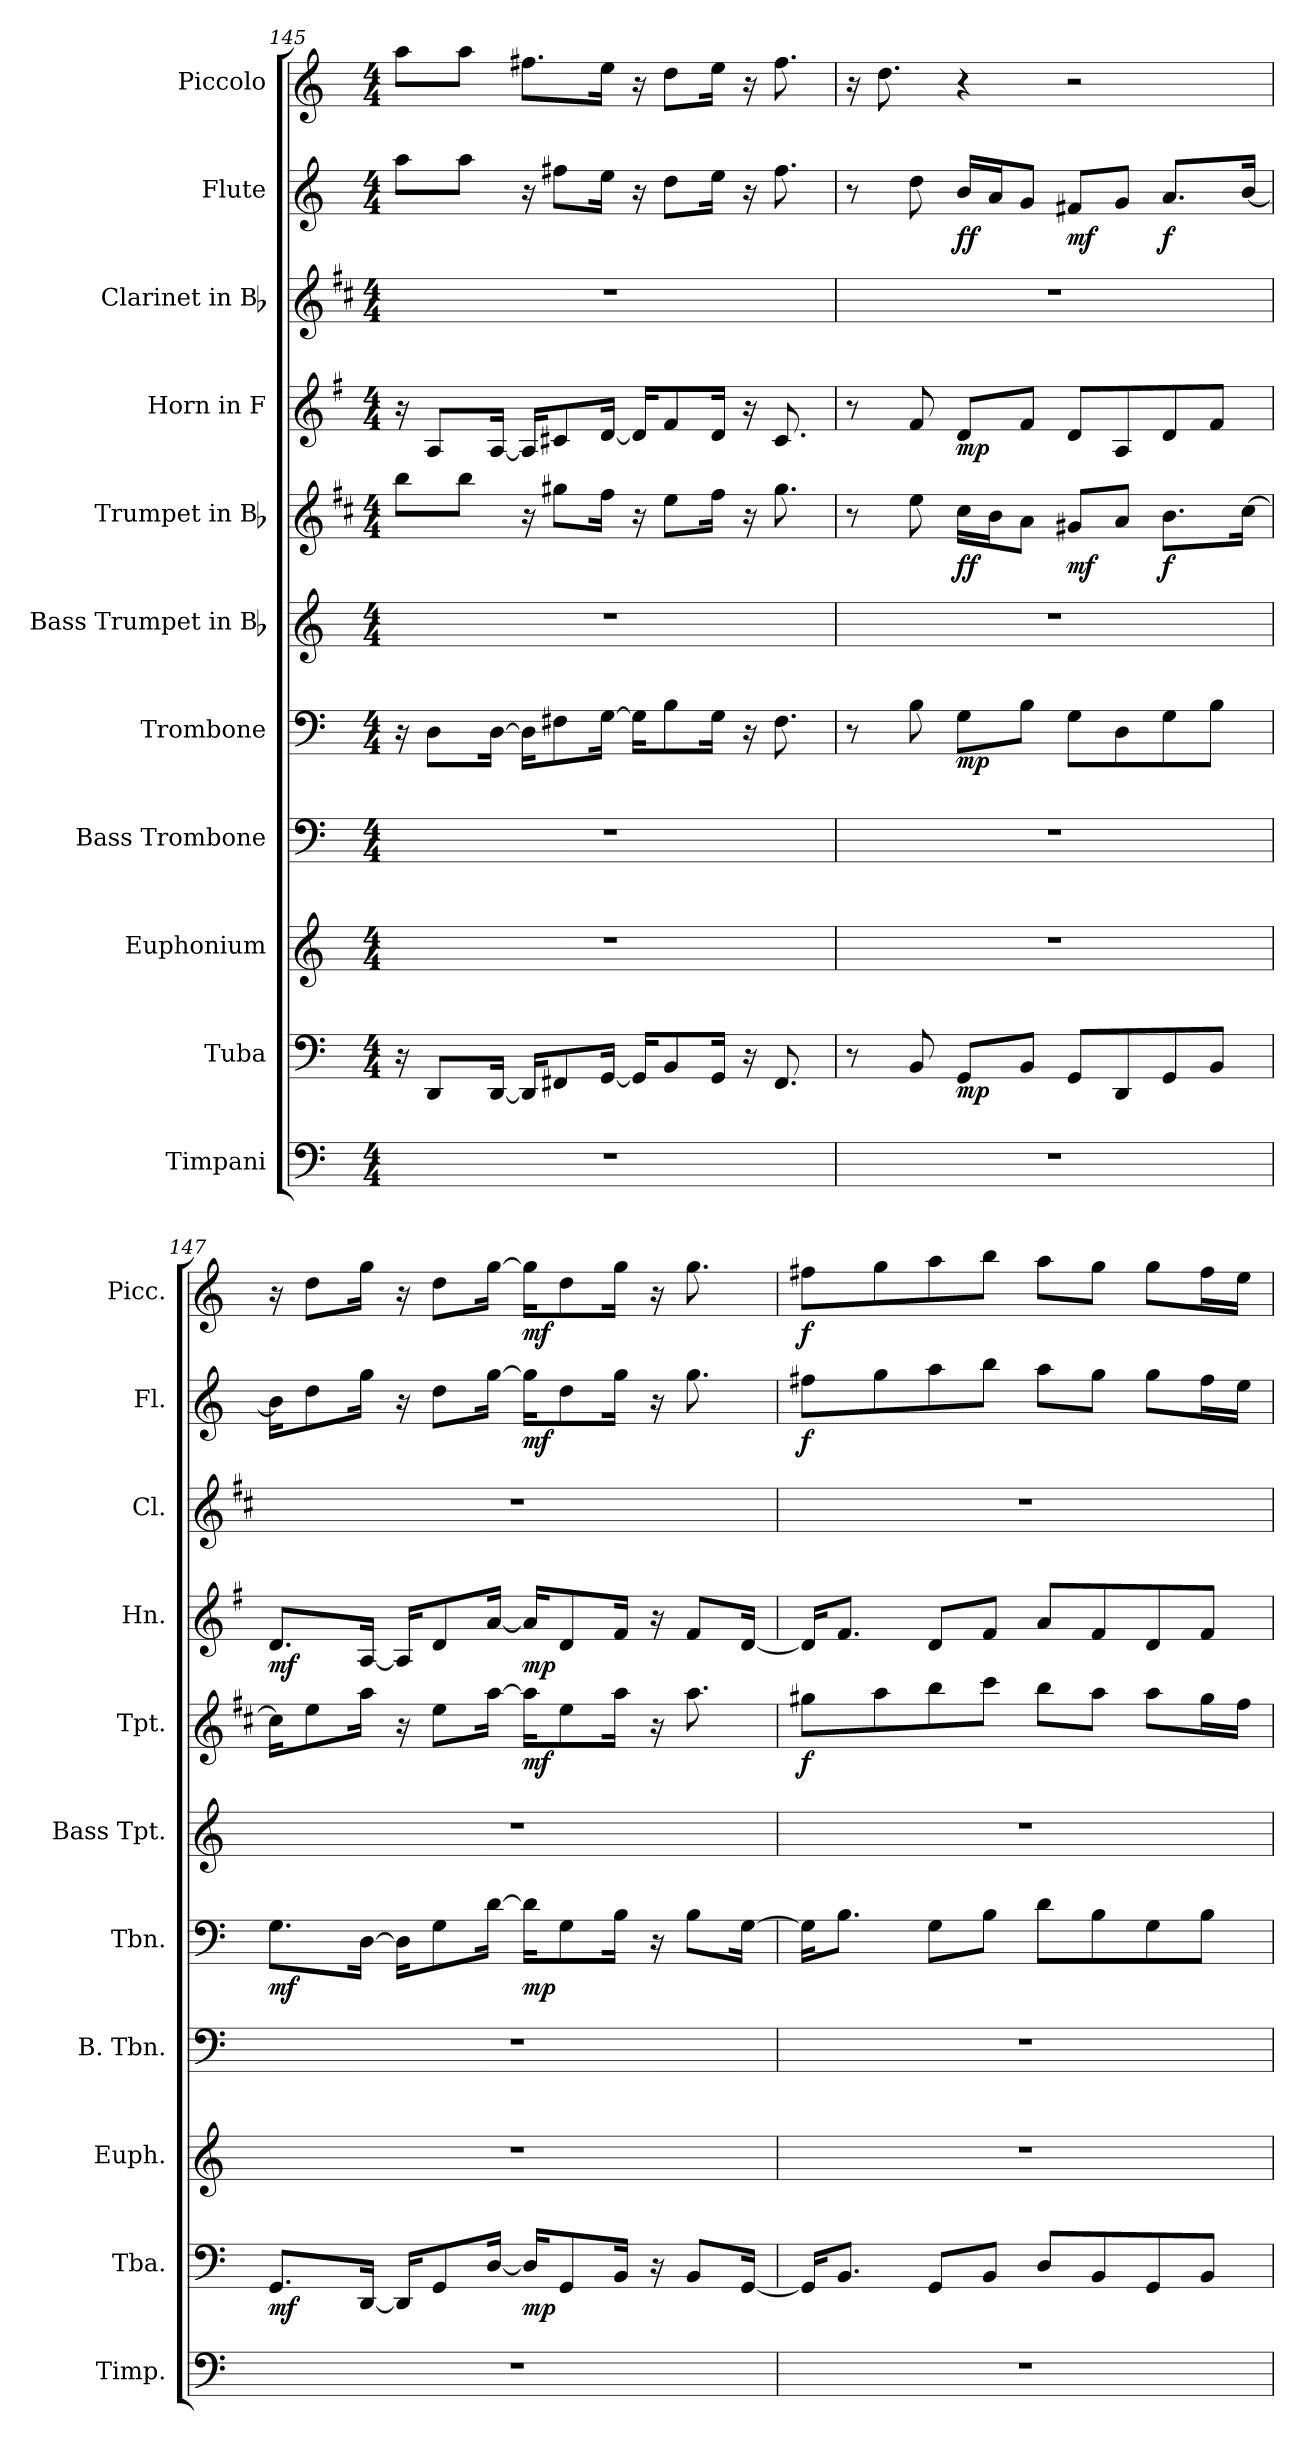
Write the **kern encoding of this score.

**kern	**kern	**dynam	**kern	**kern	**kern	**dynam	**kern	**kern	**dynam	**kern	**dynam	**kern	**kern	**dynam	**kern	**dynam
*part11	*part10	*part10	*part9	*part8	*part7	*part7	*part6	*part5	*part5	*part4	*part4	*part3	*part2	*part2	*part1	*part1
*staff11	*staff10	*staff10	*staff9	*staff8	*staff7	*staff7	*staff6	*staff5	*staff5	*staff4	*staff4	*staff3	*staff2	*staff2	*staff1	*staff1
*I"Timpani	*I"Tuba	*	*I"Euphonium	*I"Bass Trombone	*I"Trombone	*	*I"Bass Trumpet in Bb	*I"Trumpet in Bb	*	*I"Horn in F	*	*I"Clarinet in Bb	*I"Flute	*	*I"Piccolo	*
*I'Timp.	*I'Tba.	*	*I'Euph.	*I'B. Tbn.	*I'Tbn.	*	*I'Bass Tpt.	*I'Tpt.	*	*I'Hn.	*	*I'Cl.	*I'Fl.	*	*I'Picc.	*
*clefF4	*clefF4	*	*clefG2	*clefF4	*clefF4	*	*clefG2	*clefG2	*	*clefG2	*	*clefG2	*clefG2	*	*clefG2	*
*	*	*	*ITrd8c14	*	*	*	*ITrd8c14	*ITrd1c2	*	*ITrd4c7	*	*ITrd1c2	*	*	*ITrd-7c-12	*
*k[]	*k[]	*	*k[]	*k[]	*k[]	*	*k[]	*k[]	*	*k[]	*	*k[]	*k[]	*	*k[]	*
*C:	*C:	*	*C:	*C:	*C:	*	*C:	*C:	*	*C:	*	*C:	*C:	*	*C:	*
*M4/4	*M4/4	*	*M4/4	*M4/4	*M4/4	*	*M4/4	*M4/4	*	*M4/4	*	*M4/4	*M4/4	*	*M4/4	*
=145	=145	=145	=145	=145	=145	=145	=145	=145	=145	=145	=145	=145	=145	=145	=145	=145
1r	16r	.	1r	1r	16r	.	1r	8aai\L	.	16r	.	1r	8aai\L	.	8aaai\L	.
.	8DDi/L	.	.	.	8Di\L	.	.	.	.	8Di/L	.	.	.	.	.	.
.	.	.	.	.	.	.	.	8aai\J	.	.	.	.	8aai\J	.	8aaai\J	.
.	[16DDi/Jk	.	.	.	[16Di\Jk	.	.	.	.	[16Di/Jk	.	.	.	.	.	.
.	16DDi/KL]	.	.	.	16Di\KL]	.	.	16r	.	16Di/KL]	.	.	16r	.	8.fff#Xi\L	.
.	8FF#Xi/	.	.	.	8F#Xi\	.	.	8ff#Xi\L	.	8F#Xi/	.	.	8ff#Xi\L	.	.	.
.	[16GGi/Jk	.	.	.	[16Gi\Jk	.	.	16eei\Jk	.	[16Gi/Jk	.	.	16eei\Jk	.	16eeei\Jk	.
.	16GGi/KL]	.	.	.	16Gi\KL]	.	.	16r	.	16Gi/KL]	.	.	16r	.	16r	.
.	8BBi/	.	.	.	8Bi\	.	.	8ddi\L	.	8Bi/	.	.	8ddi\L	.	8dddi\L	.
.	16GGi/Jk	.	.	.	16Gi\Jk	.	.	16eei\Jk	.	16Gi/Jk	.	.	16eei\Jk	.	16eeei\Jk	.
.	16r	.	.	.	16r	.	.	16r	.	16r	.	.	16r	.	16r	.
.	8.FF#i/	.	.	.	8.F#i\	.	.	8.ff#i\	.	8.F#i/	.	.	8.ff#i\	.	8.fff#i\	.
=146	=146	=146	=146	=146	=146	=146	=146	=146	=146	=146	=146	=146	=146	=146	=146	=146
1r	8r	.	1r	1r	8r	.	1r	8r	.	8r	.	1r	8r	.	16r	.
.	.	.	.	.	.	.	.	.	.	.	.	.	.	.	8.dddi\	.
.	8BBi/	.	.	.	8Bi\	.	.	8ddi\	.	8Bi/	.	.	8ddi\	.	.	.
.	8GGi/L	mp	.	.	8Gi\L	mp	.	16bi\LL	ff	8Gi/L	mp	.	16bi/LL	ff	4r	.
.	.	.	.	.	.	.	.	16ai\J	.	.	.	.	16ai/J	.	.	.
.	8BBi/J	.	.	.	8Bi\J	.	.	8gi\J	.	8Bi/J	.	.	8gi/J	.	.	.
.	8GGi/L	.	.	.	8Gi\L	.	.	8f#Xi/L	mf	8Gi/L	.	.	8f#Xi/L	mf	2r	.
.	8DDi/	.	.	.	8Di\	.	.	8gi/J	.	8Di/	.	.	8gi/J	.	.	.
.	8GGi/	.	.	.	8Gi\	.	.	8.ai\L	f	8Gi/	.	.	8.ai/L	f	.	.
.	8BBi/J	.	.	.	8Bi\J	.	.	.	.	8Bi/J	.	.	.	.	.	.
.	.	.	.	.	.	.	.	[16bi\Jk	.	.	.	.	[16bi/Jk	.	.	.
=147	=147	=147	=147	=147	=147	=147	=147	=147	=147	=147	=147	=147	=147	=147	=147	=147
1r	8.GGi/L	mf	1r	1r	8.Gi\L	mf	1r	16bi\KL]	.	8.Gi/L	mf	1r	16bi\KL]	.	16r	.
.	.	.	.	.	.	.	.	8ddi\	.	.	.	.	8ddi\	.	8dddi\L	.
.	[16DDi/Jk	.	.	.	[16Di\Jk	.	.	16ggi\Jk	.	[16Di/Jk	.	.	16ggi\Jk	.	16gggi\Jk	.
.	16DDi/KL]	.	.	.	16Di\KL]	.	.	16r	.	16Di/KL]	.	.	16r	.	16r	.
.	8GGi/	.	.	.	8Gi\	.	.	8ddi\L	.	8Gi/	.	.	8ddi\L	.	8dddi\L	.
.	[16Di/Jk	.	.	.	[16di\Jk	.	.	[16ggi\Jk	.	[16di/Jk	.	.	[16ggi\Jk	.	[16gggi\Jk	.
.	16Di/KL]	mp	.	.	16di\KL]	mp	.	16ggi\KL]	mf	16di/KL]	mp	.	16ggi\KL]	mf	16gggi\KL]	mf
.	8GGi/	.	.	.	8Gi\	.	.	8ddi\	.	8Gi/	.	.	8ddi\	.	8dddi\	.
.	16BBi/Jk	.	.	.	16Bi\Jk	.	.	16ggi\Jk	.	16Bi/Jk	.	.	16ggi\Jk	.	16gggi\Jk	.
.	16r	.	.	.	16r	.	.	16r	.	16r	.	.	16r	.	16r	.
.	8BBi/L	.	.	.	8Bi\L	.	.	8.ggi\	.	8Bi/L	.	.	8.ggi\	.	8.gggi\	.
.	[16GGi/Jk	.	.	.	[16Gi\Jk	.	.	.	.	[16Gi/Jk	.	.	.	.	.	.
=148	=148	=148	=148	=148	=148	=148	=148	=148	=148	=148	=148	=148	=148	=148	=148	=148
1r	16GGi/KL]	.	1r	1r	16Gi\KL]	.	1r	8ff#Xi\L	f	16Gi/KL]	.	1r	8ff#Xi\L	f	8fff#Xi\L	f
.	8.BBi/J	.	.	.	8.Bi\J	.	.	.	.	8.Bi/J	.	.	.	.	.	.
.	.	.	.	.	.	.	.	8ggi\	.	.	.	.	8ggi\	.	8gggi\	.
.	8GGi/L	.	.	.	8Gi\L	.	.	8aai\	.	8Gi/L	.	.	8aai\	.	8aaai\	.
.	8BBi/J	.	.	.	8Bi\J	.	.	8bbi\J	.	8Bi/J	.	.	8bbi\J	.	8bbbi\J	.
.	8Di/L	.	.	.	8di\L	.	.	8aai\L	.	8di/L	.	.	8aai\L	.	8aaai\L	.
.	8BBi/	.	.	.	8Bi\	.	.	8ggi\J	.	8Bi/	.	.	8ggi\J	.	8gggi\J	.
.	8GGi/	.	.	.	8Gi\	.	.	8ggi\L	.	8Gi/	.	.	8ggi\L	.	8gggi\L	.
.	8BBi/J	.	.	.	8Bi\J	.	.	16ff#i\L	.	8Bi/J	.	.	16ff#i\L	.	16fff#i\L	.
.	.	.	.	.	.	.	.	16eei\JJ	.	.	.	.	16eei\JJ	.	16eeei\JJ	.
=	=	=	=	=	=	=	=	=	=	=	=	=	=	=	=	=
*-	*-	*-	*-	*-	*-	*-	*-	*-	*-	*-	*-	*-	*-	*-	*-	*-
